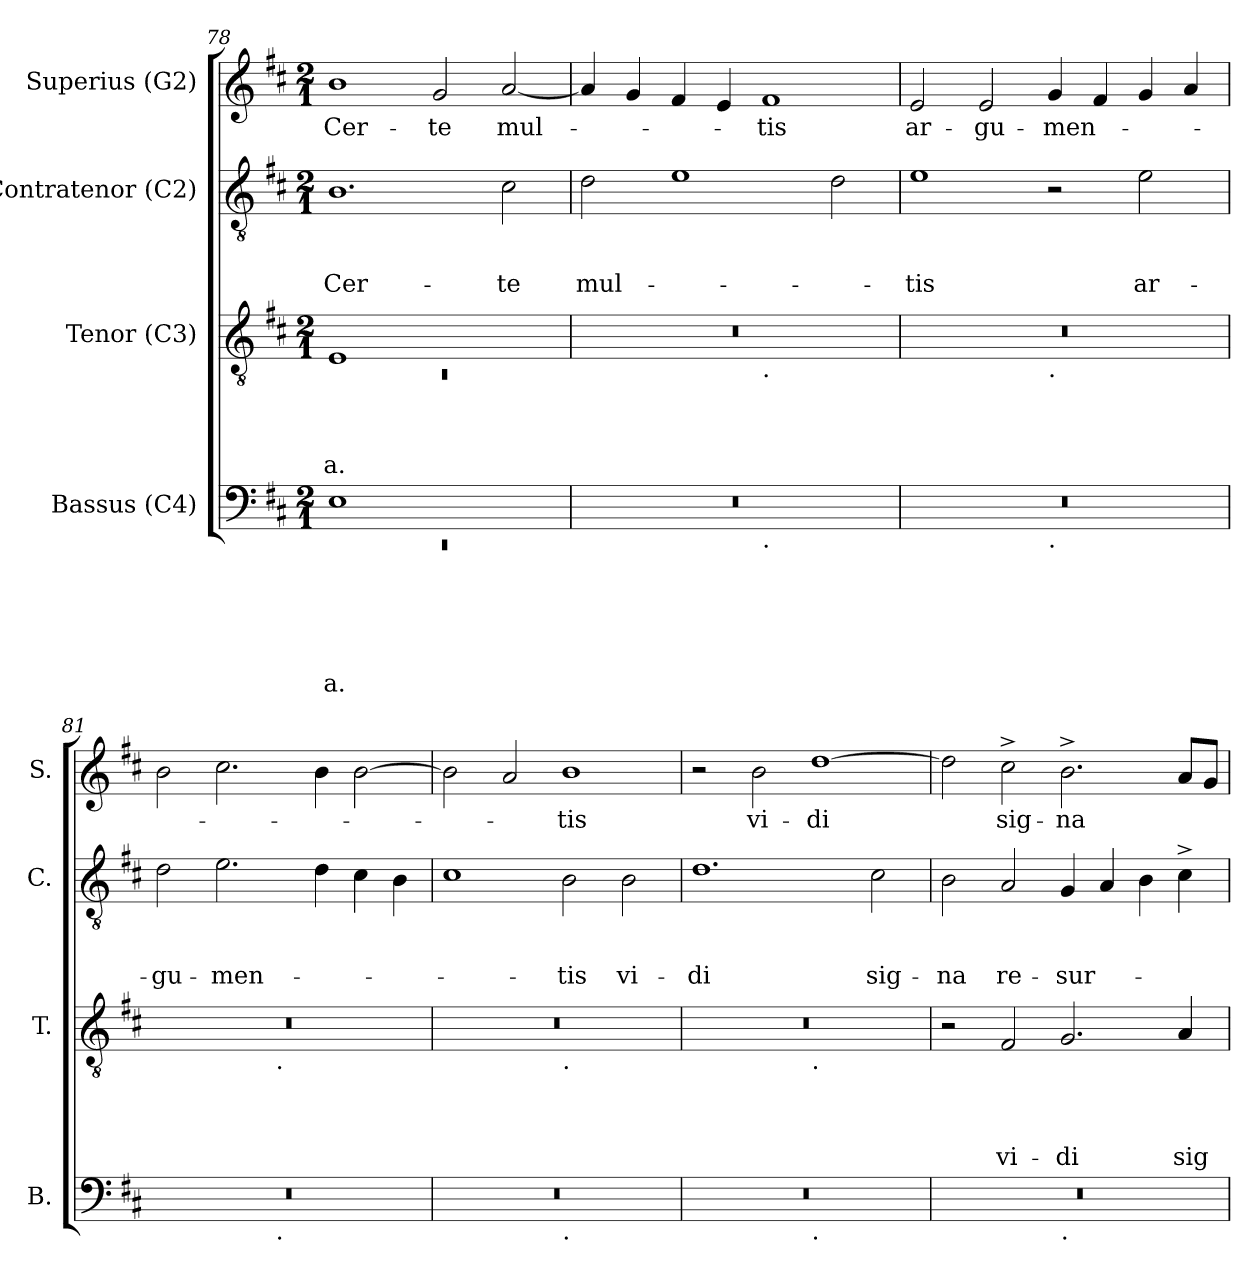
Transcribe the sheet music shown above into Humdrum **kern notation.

**kern	**text	**text	**text	**text	**text	**text	**kern	**text	**text	**text	**text	**kern	**text	**text	**text	**kern	**text
*part4	*part4	*part4	*part4	*part4	*part4	*part4	*part3	*part3	*part3	*part3	*part3	*part2	*part2	*part2	*part2	*part1	*part1
*staff4	*staff4	*staff4	*staff4	*staff4	*staff4	*staff4	*staff3	*staff3	*staff3	*staff3	*staff3	*staff2	*staff2	*staff2	*staff2	*staff1	*staff1
*I"Bassus (C4)	*	*	*	*	*	*	*I"Tenor (C3)	*	*	*	*	*I"Contratenor (C2)	*	*	*	*I"Superius (G2)	*
*I'B.	*	*	*	*	*	*	*I'T.	*	*	*	*	*I'C.	*	*	*	*I'S.	*
*clefF4	*	*	*	*	*	*	*clefGv2	*	*	*	*	*clefGv2	*	*	*	*clefG2	*
*k[f#c#]	*	*	*	*	*	*	*k[f#c#]	*	*	*	*	*k[f#c#]	*	*	*	*k[f#c#]	*
*D:	*	*	*	*	*	*	*D:	*	*	*	*	*D:	*	*	*	*D:	*
*M2/1	*	*	*	*	*	*	*M2/1	*	*	*	*	*M2/1	*	*	*	*M2/1	*
=78	=78	=78	=78	=78	=78	=78	=78	=78	=78	=78	=78	=78	=78	=78	=78	=78	=78
*^	*	*	*	*	*	*	*^	*	*	*	*	*	*	*	*	*	*
!	!LO:N:vis=1	!	!	!	!	!	!LO:LY:b	!	!LO:N:vis=1	!	!	!	!LO:LY:b	!	!	!	!LO:LY:b	!	!LO:LY:b
1E	0rEE	.	.	.	.	.	-a.	1E	0rC	.	.	.	-a.	1.B	.	.	Cer-	1b	Cer-
!	!	!	!	!	!	!	!	!	!	!	!	!	!	!	!	!	!	!	!LO:LY:b
1ryy	.	.	.	.	.	.	.	1ryy	.	.	.	.	.	.	.	.	.	2g/	-te
!	!	!	!	!	!	!	!	!	!	!	!	!	!	!	!	!	!LO:LY:b	!	!LO:LY:b
.	.	.	.	.	.	.	.	.	.	.	.	.	.	2c#\	.	.	-te	[<2a/	mul-
!!LO:LB:g=z
=79	=79	=79	=79	=79	=79	=79	=79	=79	=79	=79	=79	=79	=79	=79	=79	=79	=79	=79	=79
!	!	!	!	!	!	!	!	!	!	!	!	!	!	!	!	!	!LO:LY:b	!	!
0r	1ryy	.	.	.	.	.	.	0r	1ryy	.	.	.	.	2d\	.	.	mul-	4a/]	.
.	.	.	.	.	.	.	.	.	.	.	.	.	.	.	.	.	.	4g/	.
.	.	.	.	.	.	.	.	.	.	.	.	.	.	1e	.	.	.	4f#/	.
.	.	.	.	.	.	.	.	.	.	.	.	.	.	.	.	.	.	4e/	.
!	!	!	!	!	!	!	!	!	!LO:TX:b:t=.	!	!	!	!	!	!	!	!	!	!
!	!LO:TX:b:t=.	!	!	!	!	!	!	!	!	!	!	!	!	!	!	!	!	!	!
!	!	!	!	!	!	!	!	!	!	!	!	!	!	!	!	!	!	!	!LO:LY:b
.	1ryy	.	.	.	.	.	.	.	1ryy	.	.	.	.	.	.	.	.	1f#	-tis
.	.	.	.	.	.	.	.	.	.	.	.	.	.	2d\	.	.	.	.	.
=80	=80	=80	=80	=80	=80	=80	=80	=80	=80	=80	=80	=80	=80	=80	=80	=80	=80	=80	=80
!	!	!	!	!	!	!	!	!	!	!	!	!	!	!	!	!	!LO:LY:b	!	!LO:LY:b
0r	1ryy	.	.	.	.	.	.	0r	1ryy	.	.	.	.	1e	.	.	-tis	2e/	ar-
!	!	!	!	!	!	!	!	!	!	!	!	!	!	!	!	!	!	!	!LO:LY:b
.	.	.	.	.	.	.	.	.	.	.	.	.	.	.	.	.	.	2e/	-gu-
!	!	!	!	!	!	!	!	!	!LO:TX:b:t=.	!	!	!	!	!	!	!	!	!	!
!	!LO:TX:b:t=.	!	!	!	!	!	!	!	!	!	!	!	!	!	!	!	!	!	!
!	!	!	!	!	!	!	!	!	!	!	!	!	!	!	!	!	!	!	!LO:LY:b
.	1ryy	.	.	.	.	.	.	.	1ryy	.	.	.	.	2r	.	.	.	4g/	-men-
.	.	.	.	.	.	.	.	.	.	.	.	.	.	.	.	.	.	4f#/	.
!	!	!	!	!	!	!	!	!	!	!	!	!	!	!	!	!	!LO:LY:b	!	!
.	.	.	.	.	.	.	.	.	.	.	.	.	.	2e\	.	.	ar-	4g/	.
.	.	.	.	.	.	.	.	.	.	.	.	.	.	.	.	.	.	4a/	.
=81	=81	=81	=81	=81	=81	=81	=81	=81	=81	=81	=81	=81	=81	=81	=81	=81	=81	=81	=81
!	!	!	!	!	!	!	!	!	!	!	!	!	!	!	!	!	!LO:LY:b	!	!
0r	1ryy	.	.	.	.	.	.	0r	1ryy	.	.	.	.	2d\	.	.	-gu-	2b\	.
!	!	!	!	!	!	!	!	!	!	!	!	!	!	!	!	!	!LO:LY:b	!	!
.	.	.	.	.	.	.	.	.	.	.	.	.	.	2.e\	.	.	-men-	2.cc#\	.
!	!	!	!	!	!	!	!	!	!LO:TX:b:t=.	!	!	!	!	!	!	!	!	!	!
!	!LO:TX:b:t=.	!	!	!	!	!	!	!	!	!	!	!	!	!	!	!	!	!	!
.	1ryy	.	.	.	.	.	.	.	1ryy	.	.	.	.	.	.	.	.	.	.
.	.	.	.	.	.	.	.	.	.	.	.	.	.	4d\	.	.	.	4b\	.
.	.	.	.	.	.	.	.	.	.	.	.	.	.	4c#\	.	.	.	[>2b\	.
.	.	.	.	.	.	.	.	.	.	.	.	.	.	4B\	.	.	.	.	.
=82	=82	=82	=82	=82	=82	=82	=82	=82	=82	=82	=82	=82	=82	=82	=82	=82	=82	=82	=82
0r	1ryy	.	.	.	.	.	.	0r	1ryy	.	.	.	.	1c#	.	.	.	2b\]	.
.	.	.	.	.	.	.	.	.	.	.	.	.	.	.	.	.	.	2a/	.
!	!	!	!	!	!	!	!	!	!LO:TX:b:t=.	!	!	!	!	!	!	!	!	!	!
!	!LO:TX:b:t=.	!	!	!	!	!	!	!	!	!	!	!	!	!	!	!	!	!	!
!	!	!	!	!	!	!	!	!	!	!	!	!	!	!	!	!	!LO:LY:b	!	!LO:LY:b
.	1ryy	.	.	.	.	.	.	.	1ryy	.	.	.	.	2B\	.	.	-tis	1b	-tis
!	!	!	!	!	!	!	!	!	!	!	!	!	!	!	!	!	!LO:LY:b	!	!
.	.	.	.	.	.	.	.	.	.	.	.	.	.	2B\	.	.	vi-	.	.
!!LO:LB:g=z
=83	=83	=83	=83	=83	=83	=83	=83	=83	=83	=83	=83	=83	=83	=83	=83	=83	=83	=83	=83
!	!	!	!	!	!	!	!	!	!	!	!	!	!	!	!	!	!LO:LY:b	!	!
0r	1ryy	.	.	.	.	.	.	0r	1ryy	.	.	.	.	1.d	.	.	-di	2r	.
!	!	!	!	!	!	!	!	!	!	!	!	!	!	!	!	!	!	!	!LO:LY:b
.	.	.	.	.	.	.	.	.	.	.	.	.	.	.	.	.	.	2b\	vi-
!	!	!	!	!	!	!	!	!	!LO:TX:b:t=.	!	!	!	!	!	!	!	!	!	!
!	!LO:TX:b:t=.	!	!	!	!	!	!	!	!	!	!	!	!	!	!	!	!	!	!
!	!	!	!	!	!	!	!	!	!	!	!	!	!	!	!	!	!	!	!LO:LY:b
.	1ryy	.	.	.	.	.	.	.	1ryy	.	.	.	.	.	.	.	.	[>1dd	-di
!	!	!	!	!	!	!	!	!	!	!	!	!	!	!	!	!	!LO:LY:b	!	!
.	.	.	.	.	.	.	.	.	.	.	.	.	.	2c#\	.	.	sig-	.	.
=84	=84	=84	=84	=84	=84	=84	=84	=84	=84	=84	=84	=84	=84	=84	=84	=84	=84	=84	=84
!	!	!	!	!	!	!	!	!	!	!	!	!	!	!	!	!	!LO:LY:b	!	!
*	*	*	*	*	*	*	*	*v	*v	*	*	*	*	*	*	*	*	*	*
0r	1ryy	.	.	.	.	.	.	2r	.	.	.	.	2B\	.	.	-na	2dd\]	.
!	!	!	!	!	!	!	!	!	!	!	!	!LO:LY:b	!	!	!	!LO:LY:b	!	!LO:LY:b
.	.	.	.	.	.	.	.	2F#/	.	.	.	vi-	2A/	.	.	re-	2cc#^>\	sig-
!	!LO:TX:b:t=.	!	!	!	!	!	!	!	!	!	!	!	!	!	!	!	!	!
!	!	!	!	!	!	!	!	!	!	!	!	!LO:LY:b	!	!	!	!LO:LY:b	!	!LO:LY:b
.	1ryy	.	.	.	.	.	.	2.G/	.	.	.	-di	4G/	.	.	-sur-	2.b^>\	-na
.	.	.	.	.	.	.	.	.	.	.	.	.	4A/	.	.	.	.	.
.	.	.	.	.	.	.	.	.	.	.	.	.	4B\	.	.	.	.	.
!	!	!	!	!	!	!	!	!	!	!	!	!LO:LY:b	!	!	!	!	!	!
.	.	.	.	.	.	.	.	4A/	.	.	.	sig-	4c#^>\	.	.	.	8a/L	.
.	.	.	.	.	.	.	.	.	.	.	.	.	.	.	.	.	8g/J	.
*v	*v	*	*	*	*	*	*	*	*	*	*	*	*	*	*	*	*	*
=	=	=	=	=	=	=	=	=	=	=	=	=	=	=	=	=	=
*-	*-	*-	*-	*-	*-	*-	*-	*-	*-	*-	*-	*-	*-	*-	*-	*-	*-
